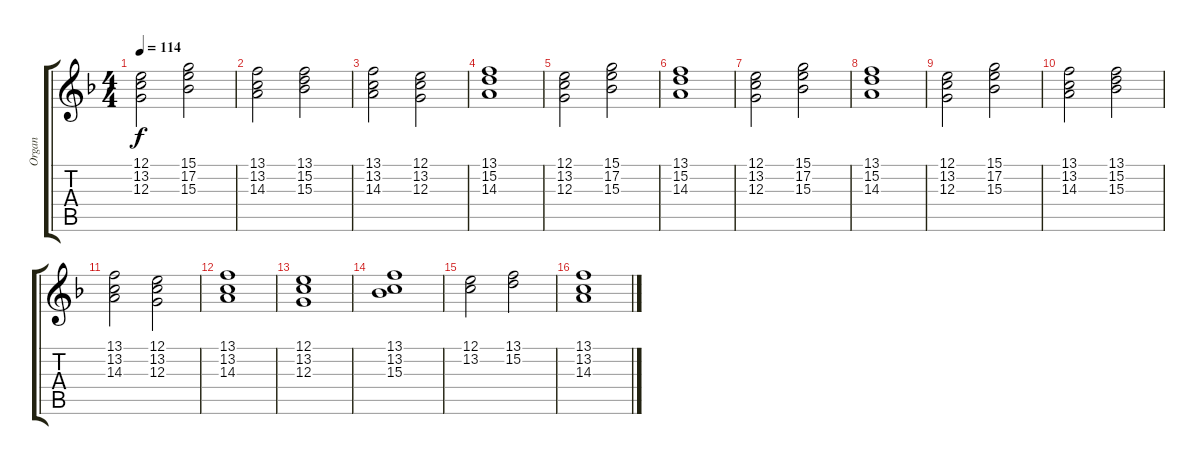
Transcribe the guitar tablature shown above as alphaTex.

\track ("Organ" "Organ") {instrument drawbarorgan}
\staff {score tabs}
\tuning (E4 B3 G3 D3 A2 E2) {hide}
\ts (4 4)
\tempo 114
\clef g2
\ks f
(12.1 13.2 12.3).2{dy f} (15.1 17.2 15.3).2 |
(13.1 13.2 14.3).2 (13.1 15.2 15.3).2 |
(13.1 13.2 14.3).2 (12.1 13.2 12.3).2 |
(13.1 15.2 14.3).1 |
(12.1 13.2 12.3).2 (15.1 17.2 15.3).2 |
(13.1 15.2 14.3).1 |
(12.1 13.2 12.3).2 (15.1 17.2 15.3).2 |
(13.1 15.2 14.3).1 |
(12.1 13.2 12.3).2 (15.1 17.2 15.3).2 |
(13.1 13.2 14.3).2 (13.1 15.2 15.3).2 |
(13.1 13.2 14.3).2 (12.1 13.2 12.3).2 |
(13.1 13.2 14.3).1 |
(12.1 13.2 12.3).1 |
(13.1 13.2 15.3).1 |
(12.1 13.2).2 (13.1 15.2).2 |
(13.1 13.2 14.3).1
